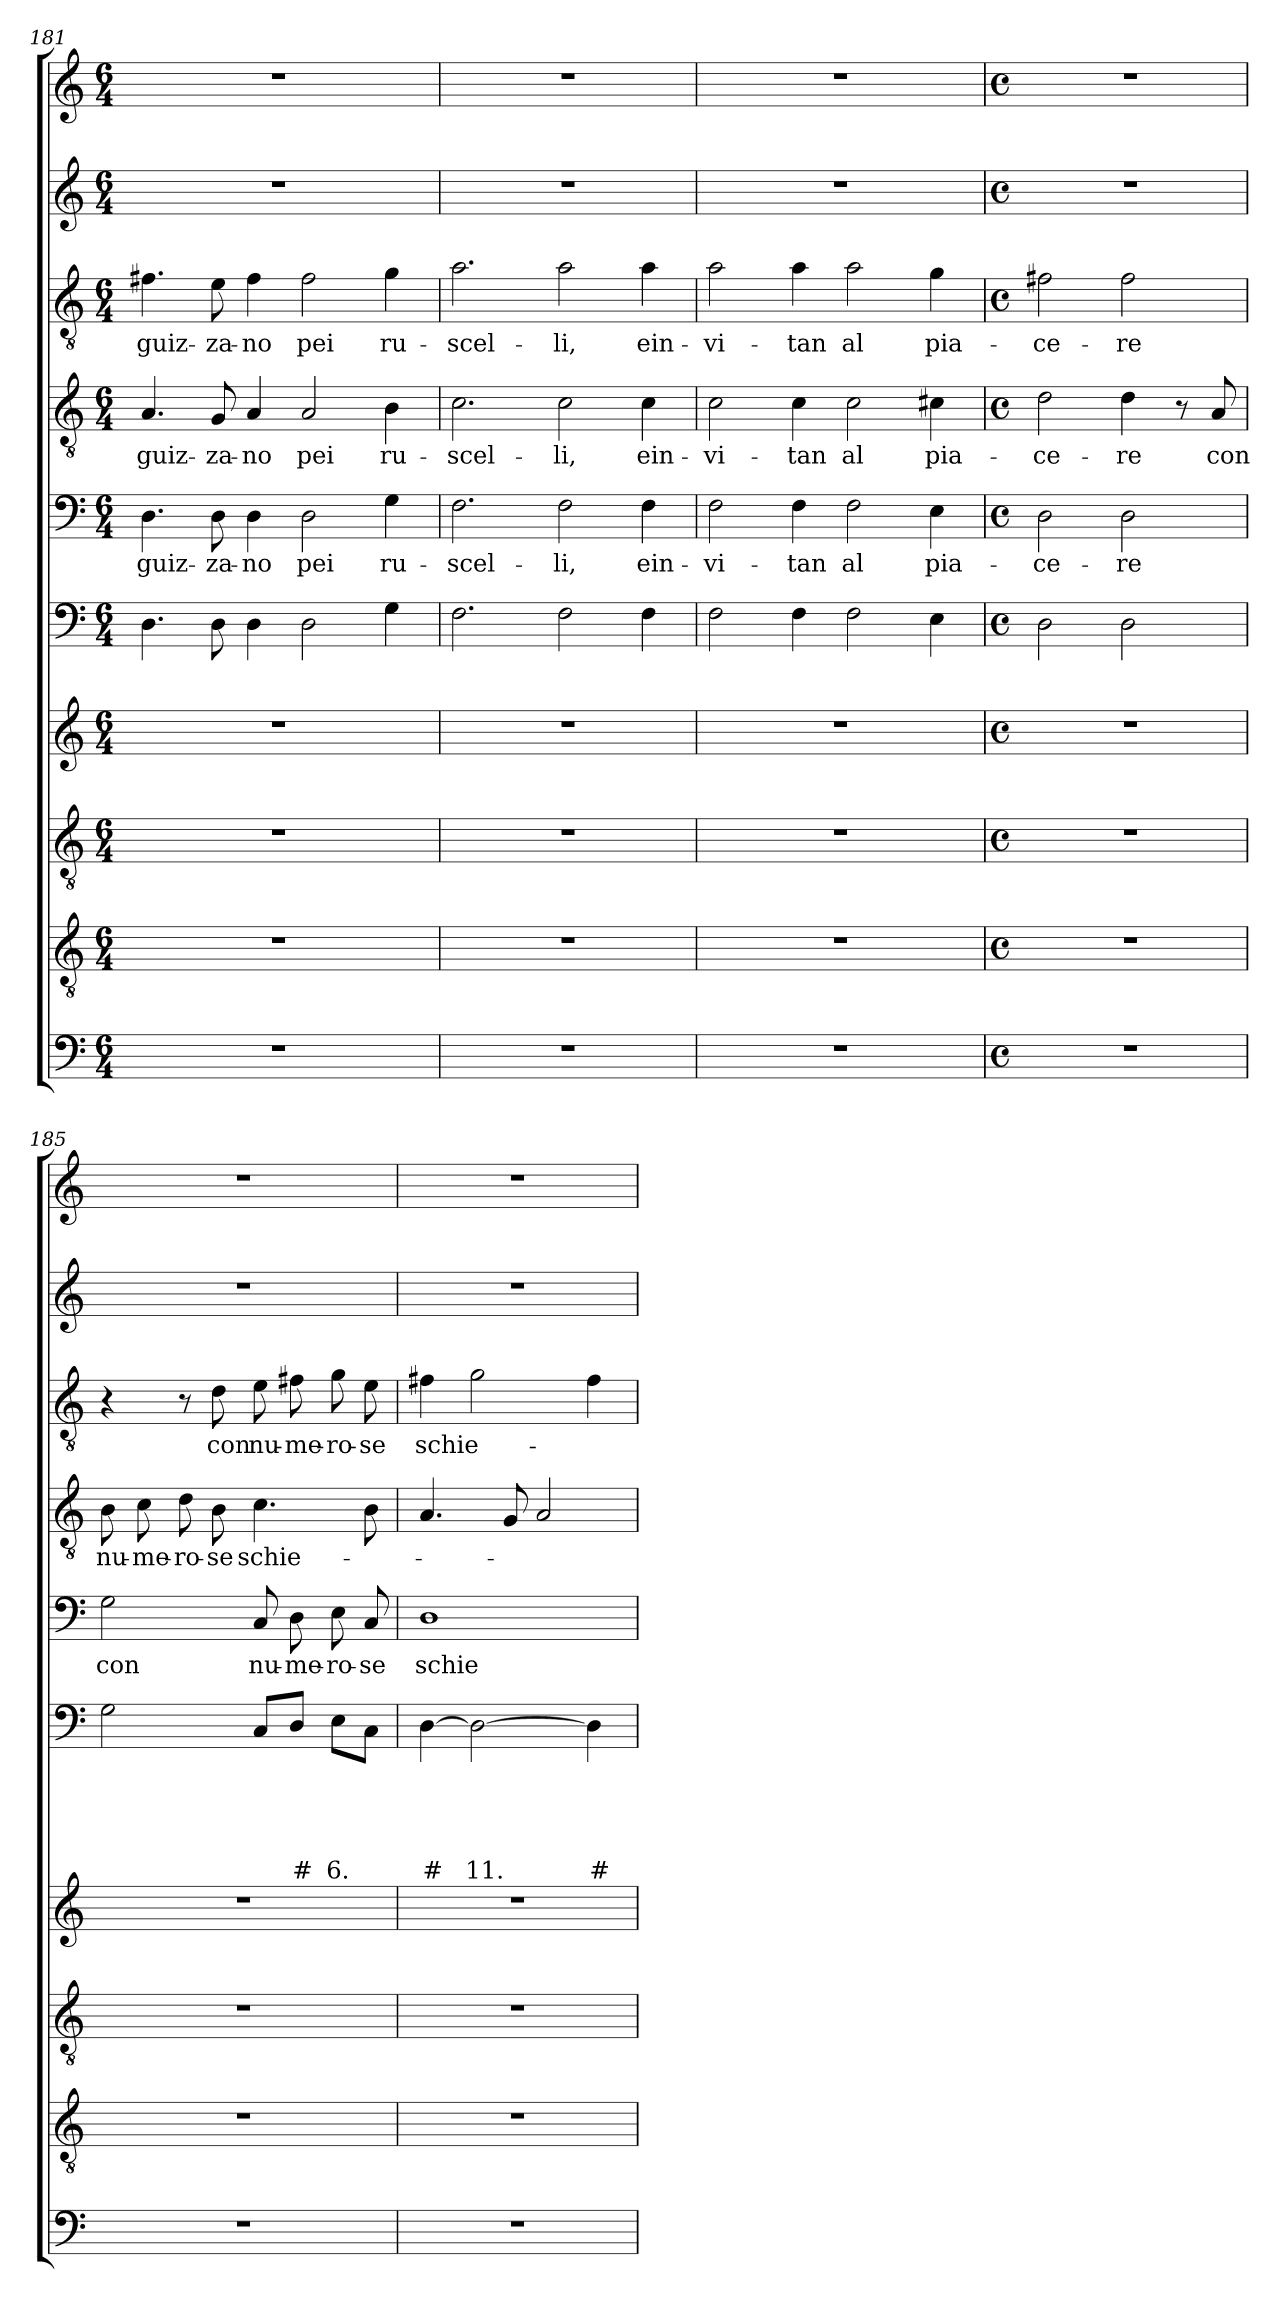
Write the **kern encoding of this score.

**kern	**kern	**kern	**kern	**kern	**text	**text	**text	**text	**text	**kern	**text	**kern	**text	**kern	**text	**kern	**kern
*part10	*part9	*part8	*part7	*part6	*part6	*part6	*part6	*part6	*part6	*part5	*part5	*part4	*part4	*part3	*part3	*part2	*part1
*staff10	*staff9	*staff8	*staff7	*staff6	*staff6	*staff6	*staff6	*staff6	*staff6	*staff5	*staff5	*staff4	*staff4	*staff3	*staff3	*staff2	*staff1
*clefF4	*clefGv2	*clefGv2	*clefG2	*clefF4	*	*	*	*	*	*clefF4	*	*clefGv2	*	*clefGv2	*	*clefG2	*clefG2
*k[]	*k[]	*k[]	*k[]	*k[]	*	*	*	*	*	*k[]	*	*k[]	*	*k[]	*	*k[]	*k[]
*C:	*C:	*C:	*C:	*C:	*	*	*	*	*	*C:	*	*C:	*	*C:	*	*C:	*C:
*M6/4	*M6/4	*M6/4	*M6/4	*M6/4	*	*	*	*	*	*M6/4	*	*M6/4	*	*M6/4	*	*M6/4	*M6/4
=181	=181	=181	=181	=181	=181	=181	=181	=181	=181	=181	=181	=181	=181	=181	=181	=181	=181
1.r	1.r	1.r	1.r	4.D\	.	.	.	.	.	4.D\	guiz-	4.A/	guiz-	4.f#X\	guiz-	1.r	1.r
.	.	.	.	8D\	.	.	.	.	.	8D\	-za-	8G/	-za-	8e\	-za-	.	.
.	.	.	.	4D\	.	.	.	.	.	4D\	-no	4A/	-no	4f#\	-no	.	.
.	.	.	.	2D\	.	.	.	.	.	2D\	pei	2A/	pei	2f#\	pei	.	.
.	.	.	.	4G\	.	.	.	.	.	4G\	ru-	4B\	ru-	4g\	ru-	.	.
!!LO:LB:g=z
=182	=182	=182	=182	=182	=182	=182	=182	=182	=182	=182	=182	=182	=182	=182	=182	=182	=182
1.r	1.r	1.r	1.r	2.F\	.	.	.	.	.	2.F\	-scel-	2.c\	-scel-	2.a\	-scel-	1.r	1.r
.	.	.	.	2F\	.	.	.	.	.	2F\	-li,	2c\	-li,	2a\	-li,	.	.
.	.	.	.	4F\	.	.	.	.	.	4F\	ein-	4c\	ein-	4a\	ein-	.	.
=183	=183	=183	=183	=183	=183	=183	=183	=183	=183	=183	=183	=183	=183	=183	=183	=183	=183
1.r	1.r	1.r	1.r	2F\	.	.	.	.	.	2F\	-vi-	2c\	-vi-	2a\	-vi-	1.r	1.r
.	.	.	.	4F\	.	.	.	.	.	4F\	-tan	4c\	-tan	4a\	-tan	.	.
.	.	.	.	2F\	.	.	.	.	.	2F\	al	2c\	al	2a\	al	.	.
.	.	.	.	4E\	.	.	.	.	.	4E\	pia-	4c#X\	pia-	4g\	pia-	.	.
=184	=184	=184	=184	=184	=184	=184	=184	=184	=184	=184	=184	=184	=184	=184	=184	=184	=184
*M4/4	*M4/4	*M4/4	*M4/4	*M4/4	*	*	*	*	*	*M4/4	*	*M4/4	*	*M4/4	*	*M4/4	*M4/4
*met(c)	*met(c)	*met(c)	*met(c)	*met(c)	*	*	*	*	*	*met(c)	*	*met(c)	*	*met(c)	*	*met(c)	*met(c)
1r	1r	1r	1r	2D\	.	.	.	.	.	2D\	-ce-	2d\	-ce-	2f#X\	-ce-	1r	1r
.	.	.	.	2D\	.	.	.	.	.	2D\	-re	4d\	-re	2f#\	-re	.	.
.	.	.	.	.	.	.	.	.	.	.	.	8r	.	.	.	.	.
.	.	.	.	.	.	.	.	.	.	.	.	8A/	con	.	.	.	.
=185	=185	=185	=185	=185	=185	=185	=185	=185	=185	=185	=185	=185	=185	=185	=185	=185	=185
1r	1r	1r	1r	2G\	.	.	.	.	.	2G\	con	8B\	nu-	4r	.	1r	1r
.	.	.	.	.	.	.	.	.	.	.	.	8c\	-me-	.	.	.	.
.	.	.	.	.	.	.	.	.	.	.	.	8d\	-ro-	8r	.	.	.
.	.	.	.	.	.	.	.	.	.	.	.	8B\	-se	8d\	con	.	.
.	.	.	.	8C/L	.	.	.	.	.	8C/	nu-	4.c\	schie-	8e\	nu-	.	.
.	.	.	.	8D/J	.	.	.	.	#	8D\	-me-	.	.	8f#X\	-me-	.	.
.	.	.	.	8E\L	.	.	.	.	6.	8E\	-ro-	.	.	8g\	-ro-	.	.
.	.	.	.	8C\J	.	.	.	.	.	8C/	-se	8B\	.	8e\	-se	.	.
=186	=186	=186	=186	=186	=186	=186	=186	=186	=186	=186	=186	=186	=186	=186	=186	=186	=186
1r	1r	1r	1r	[4D\	.	.	.	.	#	1D	schie-	4.A/	.	4f#X\	schie-	1r	1r
.	.	.	.	2D\_	.	.	.	.	11.	.	.	.	.	2g\	.	.	.
.	.	.	.	.	.	.	.	.	.	.	.	8G/	.	.	.	.	.
.	.	.	.	.	.	.	.	.	.	.	.	2A/	.	.	.	.	.
.	.	.	.	4D\]	.	.	.	.	#	.	.	.	.	4f#\	.	.	.
=	=	=	=	=	=	=	=	=	=	=	=	=	=	=	=	=	=
*-	*-	*-	*-	*-	*-	*-	*-	*-	*-	*-	*-	*-	*-	*-	*-	*-	*-
